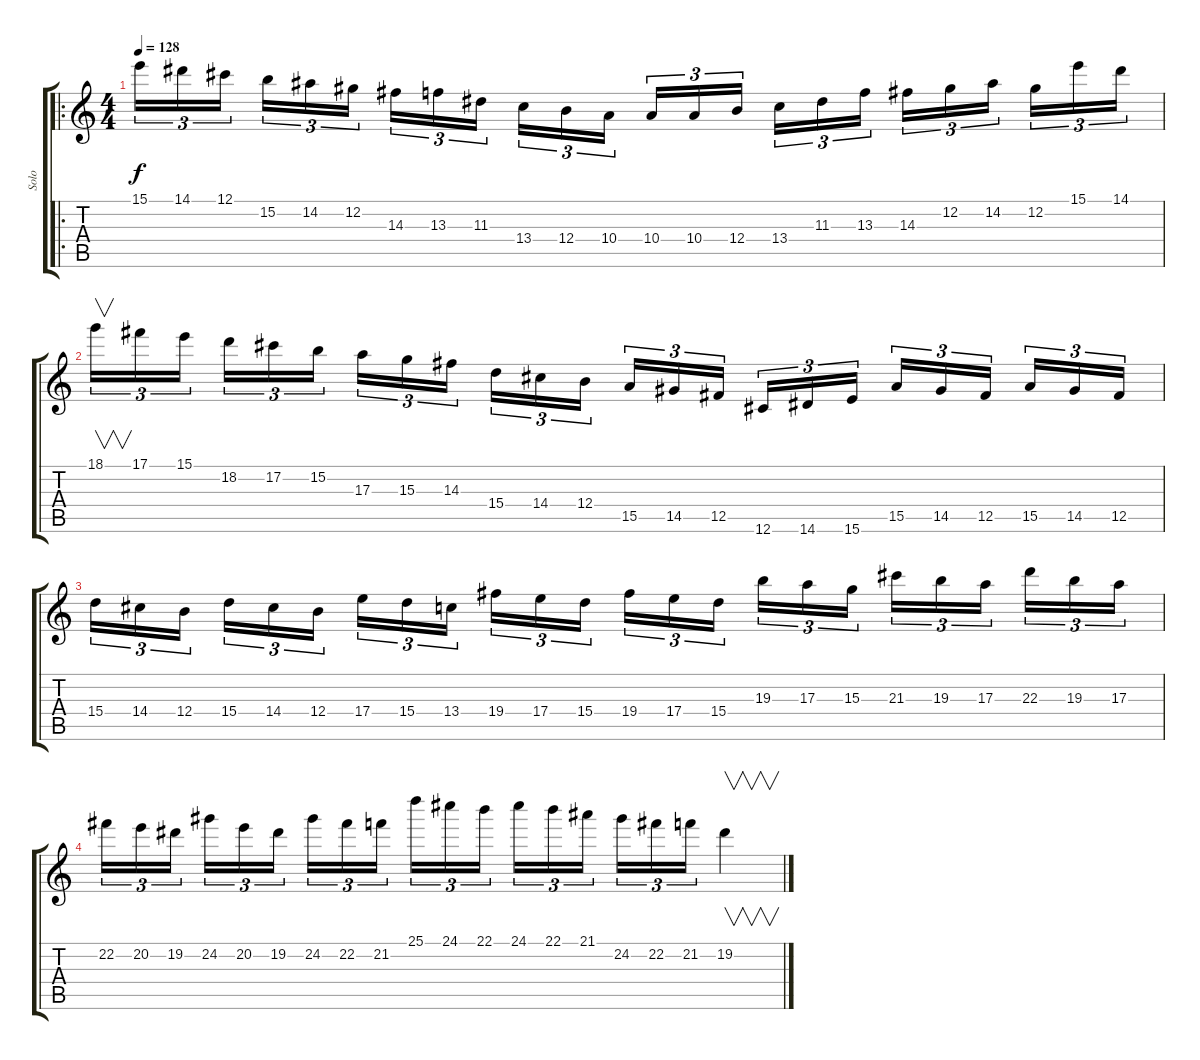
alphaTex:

\track ("Solo" "Solo") {instrument overdrivenguitar}
\staff {score tabs}
\tuning (Db4 Ab3 E3 B2 Gb2 Db2) {hide}
\ro
\ts (4 4)
\tempo 128
\clef g2
\ks c
15.1.16{tu (3 2) dy f} 14.1.16{tu (3 2)} 12.1.16{tu (3 2)} 15.2.16{tu (3 2)} 14.2.16{tu (3 2)} 12.2.16{tu (3 2)} 14.3.16{tu (3 2)} 13.3.16{tu (3 2)} 11.3.16{tu (3 2)} 13.4.16{tu (3 2)} 12.4.16{tu (3 2)} 10.4.16{tu (3 2)} 10.4.16{tu (3 2)} 10.4.16{tu (3 2)} 12.4.16{tu (3 2)} 13.4.16{tu (3 2)} 11.3.16{tu (3 2)} 13.3.16{tu (3 2)} 14.3.16{tu (3 2)} 12.2.16{tu (3 2)} 14.2.16{tu (3 2)} 12.2.16{tu (3 2)} 15.1.16{tu (3 2)} 14.1.16{tu (3 2)} |
18.1.16{v tu (3 2)} 17.1.16{tu (3 2)} 15.1.16{tu (3 2)} 18.2.16{tu (3 2)} 17.2.16{tu (3 2)} 15.2.16{tu (3 2)} 17.3.16{tu (3 2)} 15.3.16{tu (3 2)} 14.3.16{tu (3 2)} 15.4.16{tu (3 2)} 14.4.16{tu (3 2)} 12.4.16{tu (3 2)} 15.5.16{tu (3 2)} 14.5.16{tu (3 2)} 12.5.16{tu (3 2)} 12.6.16{tu (3 2)} 14.6.16{tu (3 2)} 15.6.16{tu (3 2)} 15.5.16{tu (3 2)} 14.5.16{tu (3 2)} 12.5.16{tu (3 2)} 15.5.16{tu (3 2)} 14.5.16{tu (3 2)} 12.5.16{tu (3 2)} |
15.4.16{tu (3 2)} 14.4.16{tu (3 2)} 12.4.16{tu (3 2)} 15.4.16{tu (3 2)} 14.4.16{tu (3 2)} 12.4.16{tu (3 2)} 17.4.16{tu (3 2)} 15.4.16{tu (3 2)} 13.4.16{tu (3 2)} 19.4.16{tu (3 2)} 17.4.16{tu (3 2)} 15.4.16{tu (3 2)} 19.4.16{tu (3 2)} 17.4.16{tu (3 2)} 15.4.16{tu (3 2)} 19.3.16{tu (3 2)} 17.3.16{tu (3 2)} 15.3.16{tu (3 2)} 21.3.16{tu (3 2)} 19.3.16{tu (3 2)} 17.3.16{tu (3 2)} 22.3.16{tu (3 2)} 19.3.16{tu (3 2)} 17.3.16{tu (3 2)} |
22.2.16{tu (3 2)} 20.2.16{tu (3 2)} 19.2.16{tu (3 2)} 24.2.16{tu (3 2)} 20.2.16{tu (3 2)} 19.2.16{tu (3 2)} 24.2.16{tu (3 2)} 22.2.16{tu (3 2)} 21.2.16{tu (3 2)} 25.1.16{tu (3 2)} 24.1.16{tu (3 2)} 22.1.16{tu (3 2)} 24.1.16{tu (3 2)} 22.1.16{tu (3 2)} 21.1.16{tu (3 2)} 24.2.16{tu (3 2)} 22.2.16{tu (3 2)} 21.2.16{tu (3 2)} 19.2.4{v}
